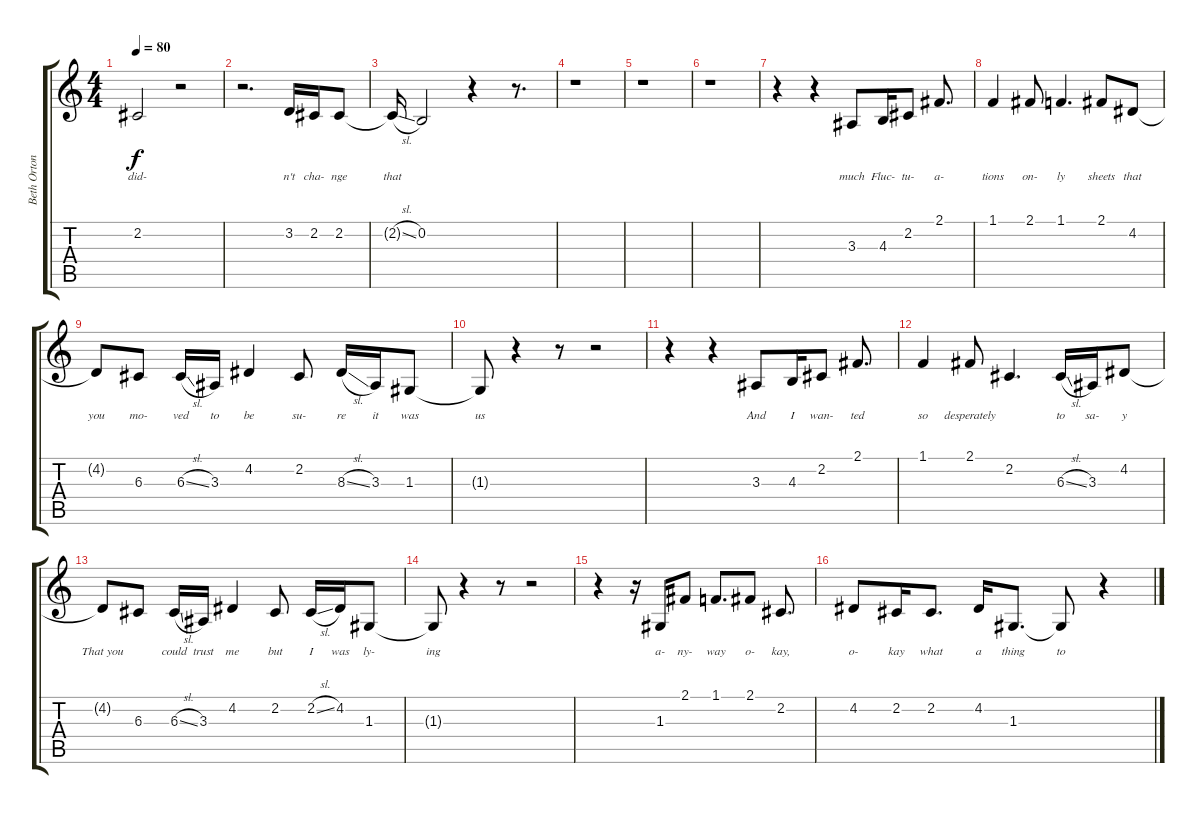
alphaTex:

\track ("Beth Orton" "Beth Orton") {instrument viola}
\staff {score tabs}
\tuning (E4 B3 G3 D3 A2 E2) {hide}
\ts (4 4)
\tempo 80
\clef g2
\ks c
2.2{t}.2{lyrics (0 "did-") lyrics (1 "") lyrics (2 "") lyrics (3 "") lyrics (4 "") dy f} r.2 |
r.2{d} 3.2.16{lyrics (0 "n't") lyrics (1 "") lyrics (2 "") lyrics (3 "") lyrics (4 "")} 2.2.16{lyrics (0 "cha-") lyrics (1 "") lyrics (2 "") lyrics (3 "") lyrics (4 "")} 2.2.8{lyrics (0 "nge") lyrics (1 "") lyrics (2 "") lyrics (3 "") lyrics (4 "")} |
2.2{sl t}.16{lyrics (0 "that") lyrics (1 "") lyrics (2 "") lyrics (3 "") lyrics (4 "")} 0.2.2{lyrics (0 "") lyrics (1 "") lyrics (2 "") lyrics (3 "") lyrics (4 "")} r.4 r.8{d} |
r.1 |
r.1 |
r.1 |
r.4 r.4 3.3.8{lyrics (0 "much") lyrics (1 "") lyrics (2 "") lyrics (3 "") lyrics (4 "")} 4.3.16{lyrics (0 "Fluc-") lyrics (1 "") lyrics (2 "") lyrics (3 "") lyrics (4 "")} 2.2.8{lyrics (0 "tu-") lyrics (1 "") lyrics (2 "") lyrics (3 "") lyrics (4 "")} 2.1.8{d lyrics (0 "a-") lyrics (1 "") lyrics (2 "") lyrics (3 "") lyrics (4 "")} |
1.1.4{lyrics (0 "tions") lyrics (1 "") lyrics (2 "") lyrics (3 "") lyrics (4 "")} 2.1.8{lyrics (0 "on-") lyrics (1 "") lyrics (2 "") lyrics (3 "") lyrics (4 "")} 1.1.4{d lyrics (0 "ly") lyrics (1 "") lyrics (2 "") lyrics (3 "") lyrics (4 "")} 2.1.8{lyrics (0 "sheets") lyrics (1 "") lyrics (2 "") lyrics (3 "") lyrics (4 "")} 4.2.8{lyrics (0 "that") lyrics (1 "") lyrics (2 "") lyrics (3 "") lyrics (4 "")} |
4.2{t}.8{lyrics (0 "you") lyrics (1 "") lyrics (2 "") lyrics (3 "") lyrics (4 "")} 6.3.8{lyrics (0 "mo-") lyrics (1 "") lyrics (2 "") lyrics (3 "") lyrics (4 "")} 6.3{sl}.16{lyrics (0 "ved") lyrics (1 "") lyrics (2 "") lyrics (3 "") lyrics (4 "")} 3.3.16{lyrics (0 "to") lyrics (1 "") lyrics (2 "") lyrics (3 "") lyrics (4 "")} 4.2.4{lyrics (0 "be") lyrics (1 "") lyrics (2 "") lyrics (3 "") lyrics (4 "")} 2.2.8{lyrics (0 "su-") lyrics (1 "") lyrics (2 "") lyrics (3 "") lyrics (4 "")} 8.3{sl}.16{lyrics (0 "re") lyrics (1 "") lyrics (2 "") lyrics (3 "") lyrics (4 "")} 3.3.16{lyrics (0 "it") lyrics (1 "") lyrics (2 "") lyrics (3 "") lyrics (4 "")} 1.3.8{lyrics (0 "was") lyrics (1 "") lyrics (2 "") lyrics (3 "") lyrics (4 "")} |
1.3{t}.8{lyrics (0 "us") lyrics (1 "") lyrics (2 "") lyrics (3 "") lyrics (4 "")} r.4 r.8 r.2 |
r.4 r.4 3.3.8{lyrics (0 "And") lyrics (1 "") lyrics (2 "") lyrics (3 "") lyrics (4 "")} 4.3.16{lyrics (0 "I") lyrics (1 "") lyrics (2 "") lyrics (3 "") lyrics (4 "")} 2.2.8{lyrics (0 "wan-") lyrics (1 "") lyrics (2 "") lyrics (3 "") lyrics (4 "")} 2.1.8{d lyrics (0 "ted") lyrics (1 "") lyrics (2 "") lyrics (3 "") lyrics (4 "")} |
1.1.4{lyrics (0 "so") lyrics (1 "") lyrics (2 "") lyrics (3 "") lyrics (4 "")} 2.1.8{lyrics (0 "desperately") lyrics (1 "") lyrics (2 "") lyrics (3 "") lyrics (4 "")} 2.2.4{d lyrics (0 "") lyrics (1 "") lyrics (2 "") lyrics (3 "") lyrics (4 "")} 6.3{sl}.16{lyrics (0 "to") lyrics (1 "") lyrics (2 "") lyrics (3 "") lyrics (4 "")} 3.3.16{lyrics (0 "sa-") lyrics (1 "") lyrics (2 "") lyrics (3 "") lyrics (4 "")} 4.2.8{lyrics (0 "y") lyrics (1 "") lyrics (2 "") lyrics (3 "") lyrics (4 "")} |
4.2{t}.8{lyrics (0 "That you") lyrics (1 "") lyrics (2 "") lyrics (3 "") lyrics (4 "")} 6.3.8{lyrics (0 "") lyrics (1 "") lyrics (2 "") lyrics (3 "") lyrics (4 "")} 6.3{sl}.16{lyrics (0 "could") lyrics (1 "") lyrics (2 "") lyrics (3 "") lyrics (4 "")} 3.3.16{lyrics (0 "trust") lyrics (1 "") lyrics (2 "") lyrics (3 "") lyrics (4 "")} 4.2.4{lyrics (0 "me") lyrics (1 "") lyrics (2 "") lyrics (3 "") lyrics (4 "")} 2.2.8{lyrics (0 "but") lyrics (1 "") lyrics (2 "") lyrics (3 "") lyrics (4 "")} 2.2{sl}.16{lyrics (0 "I") lyrics (1 "") lyrics (2 "") lyrics (3 "") lyrics (4 "")} 4.2.16{lyrics (0 "was") lyrics (1 "") lyrics (2 "") lyrics (3 "") lyrics (4 "")} 1.3.8{lyrics (0 "ly-") lyrics (1 "") lyrics (2 "") lyrics (3 "") lyrics (4 "")} |
1.3{t}.8{lyrics (0 "ing") lyrics (1 "") lyrics (2 "") lyrics (3 "") lyrics (4 "")} r.4 r.8 r.2 |
r.4 r.16 1.3.16{lyrics (0 "a-") lyrics (1 "") lyrics (2 "") lyrics (3 "") lyrics (4 "")} 2.1.8{lyrics (0 "ny-") lyrics (1 "") lyrics (2 "") lyrics (3 "") lyrics (4 "")} 1.1.8{d lyrics (0 "way") lyrics (1 "") lyrics (2 "") lyrics (3 "") lyrics (4 "")} 2.1.8{lyrics (0 "o-") lyrics (1 "") lyrics (2 "") lyrics (3 "") lyrics (4 "")} 2.2.8{d lyrics (0 "kay,") lyrics (1 "") lyrics (2 "") lyrics (3 "") lyrics (4 "")} |
4.2.8{lyrics (0 "o-") lyrics (1 "") lyrics (2 "") lyrics (3 "") lyrics (4 "")} 2.2.16{lyrics (0 "kay") lyrics (1 "") lyrics (2 "") lyrics (3 "") lyrics (4 "")} 2.2.8{d lyrics (0 "what") lyrics (1 "") lyrics (2 "") lyrics (3 "") lyrics (4 "")} 4.2.16{lyrics (0 "a") lyrics (1 "") lyrics (2 "") lyrics (3 "") lyrics (4 "")} 1.3.8{d lyrics (0 "thing") lyrics (1 "") lyrics (2 "") lyrics (3 "") lyrics (4 "")} 1.3{t}.8{lyrics (0 "to") lyrics (1 "") lyrics (2 "") lyrics (3 "") lyrics (4 "")} r.4
